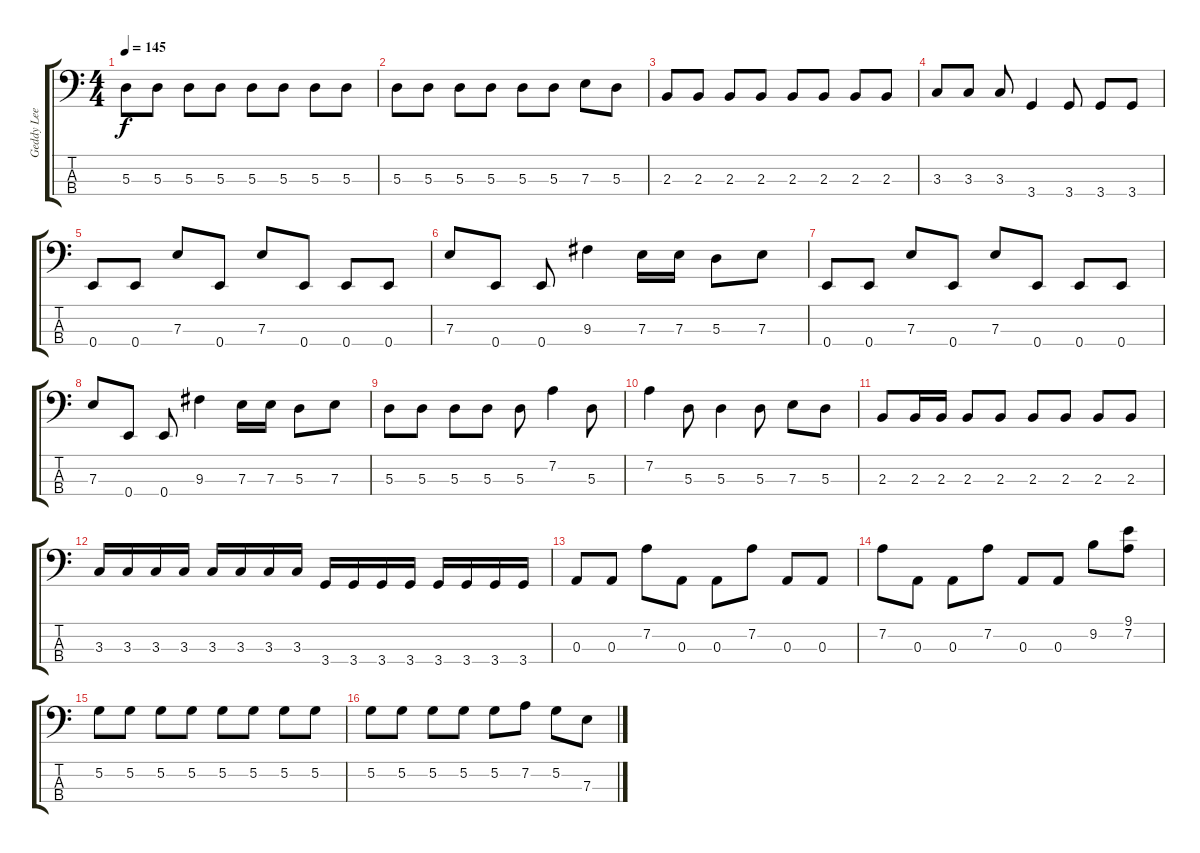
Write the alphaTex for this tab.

\track ("Geddy Lee" "Geddy Lee") {instrument electricbassfinger}
\staff {score tabs}
\tuning (G2 D2 A1 E1) {hide}
\ts (4 4)
\tempo 145
\clef f4
\ks c
5.3.8{dy f} 5.3.8 5.3.8 5.3.8 5.3.8 5.3.8 5.3.8 5.3.8 |
5.3.8 5.3.8 5.3.8 5.3.8 5.3.8 5.3.8 7.3.8 5.3.8 |
2.3.8 2.3.8 2.3.8 2.3.8 2.3.8 2.3.8 2.3.8 2.3.8 |
3.3.8 3.3.8 3.3.8 3.4.4 3.4.8 3.4.8 3.4.8 |
0.4.8 0.4.8 7.3.8 0.4.8 7.3.8 0.4.8 0.4.8 0.4.8 |
7.3.8 0.4.8 0.4.8 9.3.4 7.3.16 7.3.16 5.3.8 7.3.8 |
0.4.8 0.4.8 7.3.8 0.4.8 7.3.8 0.4.8 0.4.8 0.4.8 |
7.3.8 0.4.8 0.4.8 9.3.4 7.3.16 7.3.16 5.3.8 7.3.8 |
5.3.8 5.3.8 5.3.8 5.3.8 5.3.8 7.2.4 5.3.8 |
7.2.4 5.3.8 5.3.4 5.3.8 7.3.8 5.3.8 |
2.3.8 2.3.16 2.3.16 2.3.8 2.3.8 2.3.8 2.3.8 2.3.8 2.3.8 |
3.3.16 3.3.16 3.3.16 3.3.16 3.3.16 3.3.16 3.3.16 3.3.16 3.4.16 3.4.16 3.4.16 3.4.16 3.4.16 3.4.16 3.4.16 3.4.16 |
0.3.8 0.3.8 7.2.8 0.3.8 0.3.8 7.2.8 0.3.8 0.3.8 |
7.2.8 0.3.8 0.3.8 7.2.8 0.3.8 0.3.8 9.2.8 (9.1 7.2).8 |
5.2.8 5.2.8 5.2.8 5.2.8 5.2.8 5.2.8 5.2.8 5.2.8 |
5.2.8 5.2.8 5.2.8 5.2.8 5.2.8 7.2.8 5.2.8 7.3.8
